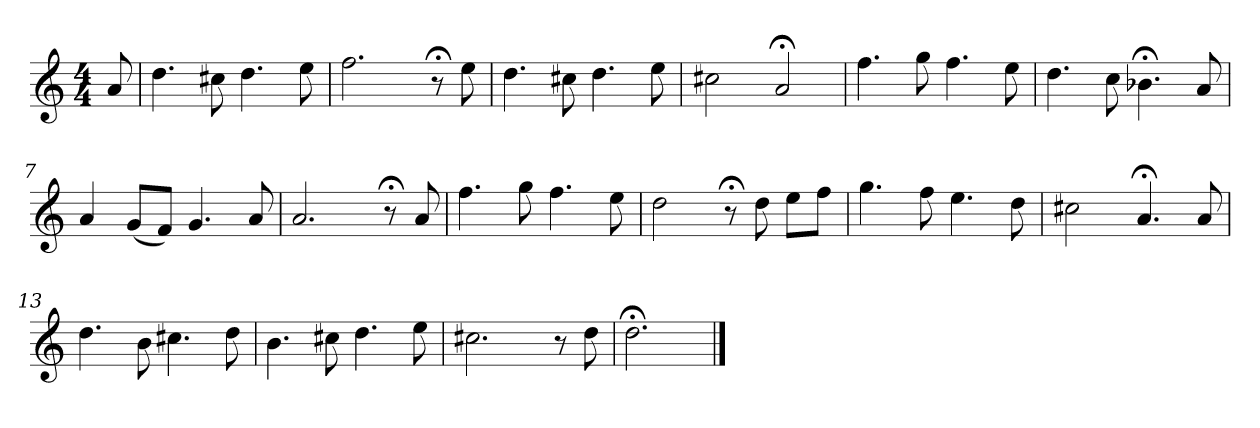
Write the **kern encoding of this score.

**kern
*part1
*staff1
*k[]
*D:dor
*M4/4
*MM120
=
8a
=1
4.dd
8cc#X
4.dd
8ee
=2
2.ff
8r;<
8ee
=3
4.dd
8cc#X
4.dd
8ee
=4
2cc#X
2a;<
=5
4.ff
8gg
4.ff
8ee
=6
4.dd
8cc
4.b-X;<
8a
=7
4a
(8gL
8fJ)
4.g
8a
=8
2.a
8r;<
8a
=9
4.ff
8gg
4.ff
8ee
=10
2dd
8r;<
8dd
8eeL
8ffJ
=11
4.gg
8ff
4.ee
8dd
=12
2cc#X
4.a;<
8a
=13
4.dd
8b
4.cc#X
8dd
=14
4.b
8cc#X
4.dd
8ee
=15
2.cc#X
8r
8dd
=16
2.dd;<
==
*-
